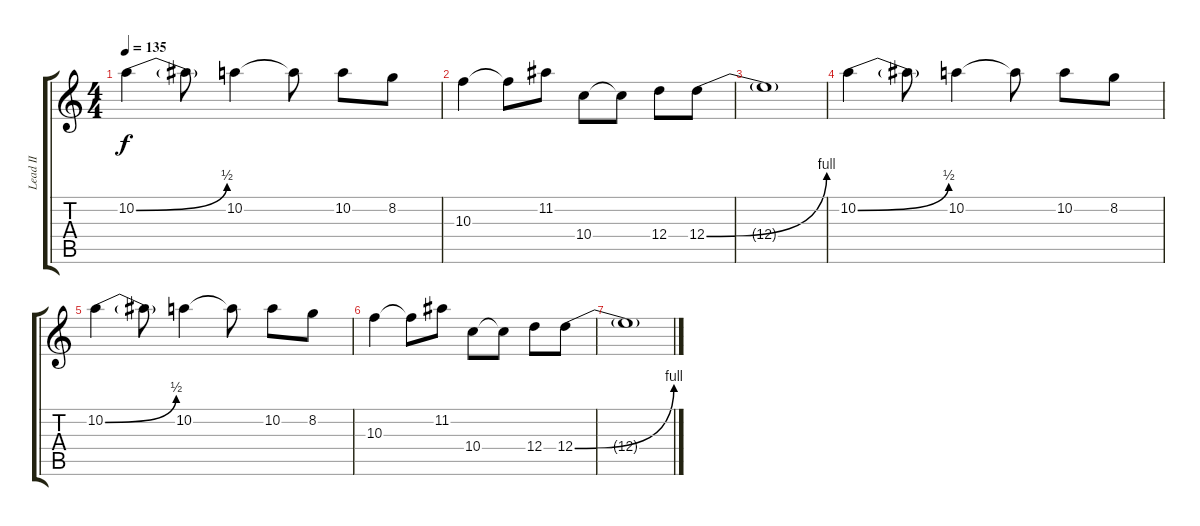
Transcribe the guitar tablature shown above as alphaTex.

\track ("Lead II" "Lead II") {instrument distortionguitar}
\staff {score tabs}
\tuning (E4 B3 G3 D3 A2 E2) {hide}
\ts (4 4)
\tempo 135
\clef g2
\ks c
10.2{be (bend 0 0 60 2)}.4{dy f} 10.2{t}.8 10.2.4 10.2{t}.8 10.2.8 8.2.8 |
10.3.4 10.3{t}.8 11.2.8 10.4.8 10.4{t}.8 12.4.8 12.4{be (bend 0 0 60 4)}.8 |
12.4{t}.1 |
10.2{be (bend 0 0 60 2)}.4 10.2{t}.8 10.2.4 10.2{t}.8 10.2.8 8.2.8 |
10.2{be (bend 0 0 60 2)}.4 10.2{t}.8 10.2.4 10.2{t}.8 10.2.8 8.2.8 |
10.3.4 10.3{t}.8 11.2.8 10.4.8 10.4{t}.8 12.4.8 12.4{be (bend 0 0 60 4)}.8 |
12.4{t}.1
